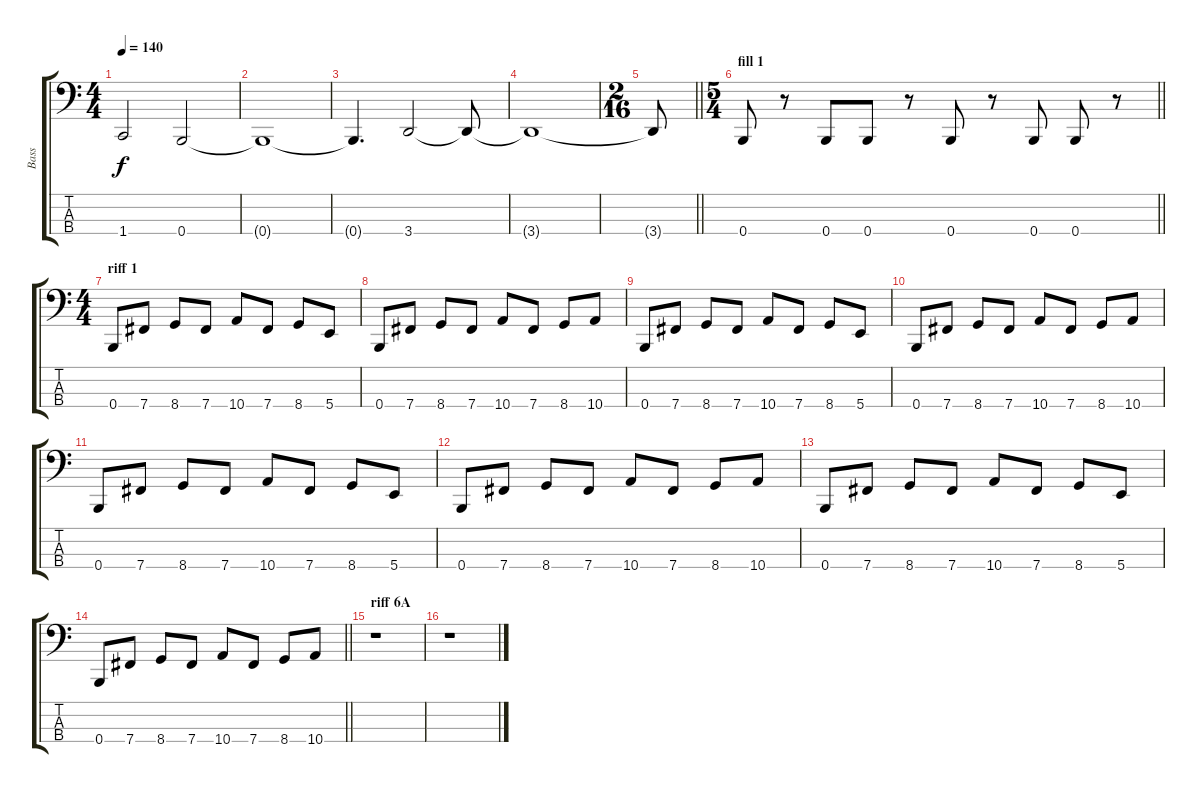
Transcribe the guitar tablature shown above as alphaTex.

\track ("Bass" "Bass") {instrument electricbassfinger}
\staff {score tabs}
\tuning (D2 A1 E1 B0) {hide}
\ts (4 4)
\tempo 140
\clef f4
\ks c
1.4{t}.2{dy f} 0.4.2 |
0.4{t}.1 |
0.4{t}.4{d} 3.4.2 3.4{t}.8 |
3.4{t}.1 |
\ts (2 16)
\barLineRight lightlight
3.4{t}.8 |
\ts (5 4)
\section ("" "fill 1")
\barLineRight lightlight
0.4.8 r.8 0.4.8 0.4.8 r.8 0.4.8 r.8 0.4.8 0.4.8 r.8 |
\ts (4 4)
\section ("" "riff 1")
0.4.8 7.4.8 8.4.8 7.4.8 10.4.8 7.4.8 8.4.8 5.4.8 |
0.4.8 7.4.8 8.4.8 7.4.8 10.4.8 7.4.8 8.4.8 10.4.8 |
0.4.8 7.4.8 8.4.8 7.4.8 10.4.8 7.4.8 8.4.8 5.4.8 |
0.4.8 7.4.8 8.4.8 7.4.8 10.4.8 7.4.8 8.4.8 10.4.8 |
0.4.8 7.4.8 8.4.8 7.4.8 10.4.8 7.4.8 8.4.8 5.4.8 |
0.4.8 7.4.8 8.4.8 7.4.8 10.4.8 7.4.8 8.4.8 10.4.8 |
0.4.8 7.4.8 8.4.8 7.4.8 10.4.8 7.4.8 8.4.8 5.4.8 |
\barLineRight lightlight
0.4.8 7.4.8 8.4.8 7.4.8 10.4.8 7.4.8 8.4.8 10.4.8 |
\section ("" "riff 6A")
r.1 |
r.1
